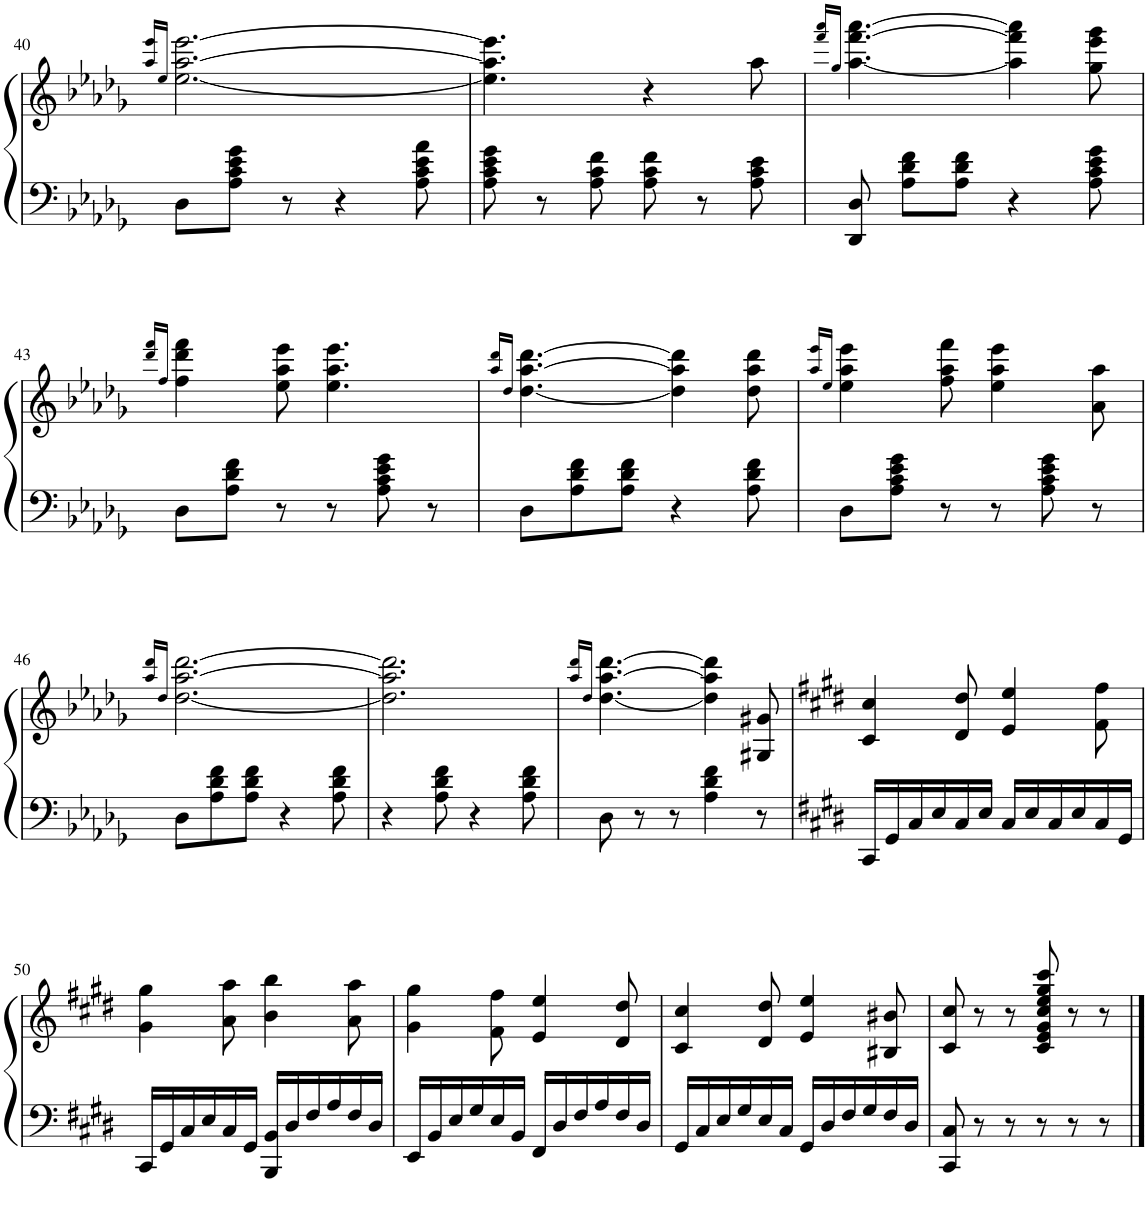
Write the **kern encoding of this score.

**kern	**kern
*part1	*part1
*staff2	*staff1
*I"Piano	*
*I'Pno.	*
!!LO:PB:g=z
*clefF4	*clefG2
*k[b-e-a-d-g-]	*k[b-e-a-d-g-]
*M6/8	*M6/8
=40	=40
.	16qaa-/ 16qeee-/LL
.	16qee-/JJ
8D-\L	[2.ee-\ [2.aa-\ [2.eee-\
8A-\ 8c\ 8e-\ 8g-\J	.
8r	.
4r	.
8A-\ 8c\ 8e-\ 8a-\	.
=41	=41
*^	*
8ryy	8A-\ 8c\ 8e-\ 8g-\	4.ee-\] 4.aa-\] 4.eee-\]
8r	8ryy	.
4ryy	8A-\ 8c\ 8f\	.
.	8A-\ 8c\ 8f\	4r
8r	8ryy	.
8ryy	8A-\ 8c\ 8e-\	8aa-\
*v	*v	*
=42	=42
.	16qfff/ 16qaaa-/LL
.	16qgg-/JJ
8DD-/ 8D-/	[4.aa-\ [4.fff\ [4.aaa-\
8A-\ 8d-\ 8f\L	.
8A-\ 8d-\ 8f\J	.
4r	4aa-\] 4fff\] 4aaa-\]
8A-\ 8c\ 8e-\ 8g-\	8gg-\ 8eee-\ 8ggg-\
!!LO:LB:g=z
=43	=43
.	16qddd-/ 16qfff/LL
.	16qff/JJ
8D-\L	4ff\ 4ddd-\ 4fff\
8A-\ 8d-\ 8f\J	.
8r	8ee-\ 8aa-\ 8eee-\
8r	4.ee-\ 4.aa-\ 4.eee-\
8A-\ 8c\ 8e-\ 8g-\	.
8r	.
=44	=44
.	16qaa-/ 16qddd-/LL
.	16qdd-/JJ
8D-\L	[4.dd-\ [4.aa-\ [4.ddd-\
8A-\ 8d-\ 8f\	.
8A-\ 8d-\ 8f\J	.
4r	4dd-\] 4aa-\] 4ddd-\]
8A-\ 8d-\ 8f\	8dd-\ 8aa-\ 8ddd-\
=45	=45
.	16qaa-/ 16qeee-/LL
.	16qee-/JJ
8D-\L	4ee-\ 4aa-\ 4eee-\
8A-\ 8c\ 8e-\ 8g-\J	.
8r	8ff\ 8aa-\ 8fff\
8r	4ee-\ 4aa-\ 4eee-\
8A-\ 8c\ 8e-\ 8g-\	.
8r	8a-\ 8aa-\
!!LO:LB:g=z
=46	=46
.	16qaa-/ 16qddd-/LL
.	16qdd-/JJ
8D-\L	[2.dd-\ [2.aa-\ [2.ddd-\
8A-\ 8d-\ 8f\	.
8A-\ 8d-\ 8f\J	.
4r	.
8A-\ 8d-\ 8f\	.
=47	=47
4r	2.dd-\] 2.aa-\] 2.ddd-\]
8A-\ 8d-\ 8f\	.
4r	.
8A-\ 8d-\ 8f\	.
=48	=48
.	16qaa-/ 16qddd-/LL
.	16qdd-/JJ
8D-\	[4.dd-\ [4.aa-\ [4.ddd-\
8r	.
8r	.
4A-\ 4d-\ 4f\	4dd-\] 4aa-\] 4ddd-\]
8r	8G#X/ 8g#X/
=49	=49
*k[f#c#g#d#]	*k[f#c#g#d#]
16CC#/LL	4c#/ 4cc#/
16GG#/	.
16C#/	.
16E/	.
16C#/	8d#/ 8dd#/
16E/JJ	.
16C#/LL	4e/ 4ee/
16E/	.
16C#/	.
16E/	.
16C#/	8f#\ 8ff#\
16GG#/JJ	.
!!LO:LB:g=z
=50	=50
16CC#/LL	4g#\ 4gg#\
16GG#/	.
16C#/	.
16E/	.
16C#/	8a\ 8aa\
16GG#/JJ	.
16BBB/ 16BB/LL	4b\ 4bb\
16D#/	.
16F#/	.
16A/	.
16F#/	8a\ 8aa\
16D#/JJ	.
=51	=51
16EE/LL	4g#\ 4gg#\
16BB/	.
16E/	.
16G#/	.
16E/	8f#\ 8ff#\
16BB/JJ	.
16FF#/LL	4e/ 4ee/
16D#/	.
16F#/	.
16A/	.
16F#/	8d#/ 8dd#/
16D#/JJ	.
=52	=52
16GG#/LL	4c#/ 4cc#/
16C#/	.
16E/	.
16G#/	.
16E/	8d#/ 8dd#/
16C#/JJ	.
16GG#/LL	4e/ 4ee/
16D#/	.
16F#/	.
16G#/	.
16F#/	8B#X/ 8b#X/
16D#/JJ	.
=53	=53
8CC#/ 8C#/	8c#/ 8cc#/
8r	8r
8r	8r
8r	8c#/ 8e/ 8g#/ 8cc#/ 8ee/ 8gg#/ 8ccc#/
8r	8r
8r	8r
==	==
*-	*-
